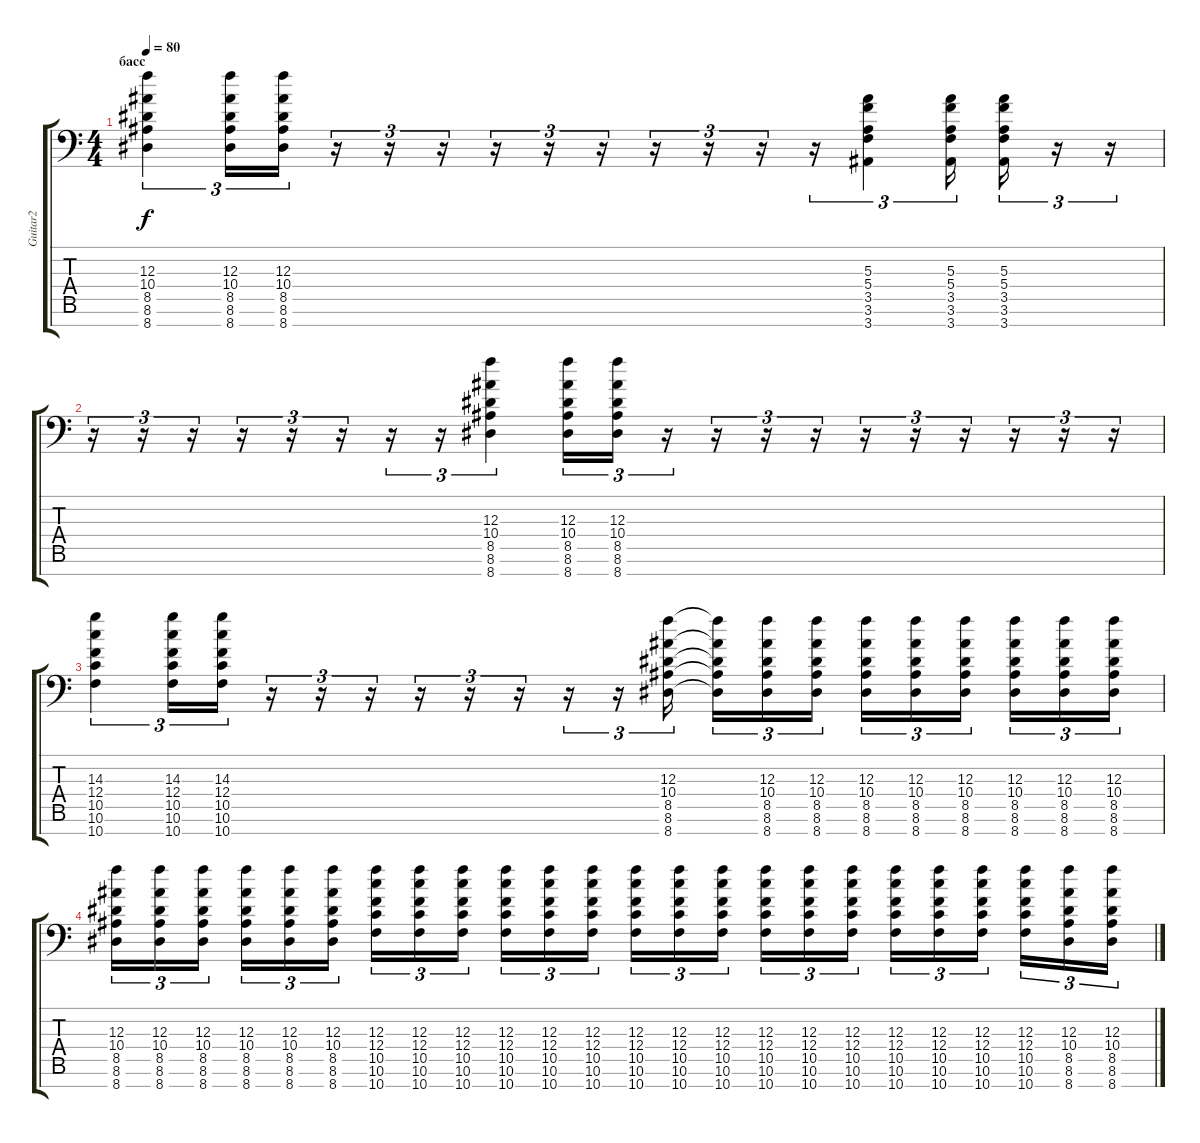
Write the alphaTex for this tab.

\track ("Guitar2" "Guitar2") {instrument distortionguitar}
\staff {score tabs}
\tuning (D4 A3 F3 C3 G2 D2 G1) {hide}
\ts (4 4)
\section ("" "басс")
\tempo 80
\clef f4
\ks c
(12.3 10.4 8.5 8.6 8.7).4{tu (3 2) dy f} (12.3 10.4 8.5 8.6 8.7).16{tu (3 2)} (12.3 10.4 8.5 8.6 8.7).16{tu (3 2)} r.16{tu (3 2)} r.16{tu (3 2)} r.16{tu (3 2)} r.16{tu (3 2)} r.16{tu (3 2)} r.16{tu (3 2)} r.16{tu (3 2)} r.16{tu (3 2)} r.16{tu (3 2)} r.16{tu (3 2)} (5.3 5.4 3.5 3.6 3.7).4{tu (3 2)} (5.3 5.4 3.5 3.6 3.7).16{tu (3 2)} (5.3 5.4 3.5 3.6 3.7).16{tu (3 2)} r.16{tu (3 2)} r.16{tu (3 2)} |
r.16{tu (3 2)} r.16{tu (3 2)} r.16{tu (3 2)} r.16{tu (3 2)} r.16{tu (3 2)} r.16{tu (3 2)} r.16{tu (3 2)} r.16{tu (3 2)} (12.3 10.4 8.5 8.6 8.7).4{tu (3 2)} (12.3 10.4 8.5 8.6 8.7).16{tu (3 2)} (12.3 10.4 8.5 8.6 8.7).16{tu (3 2)} r.16{tu (3 2)} r.16{tu (3 2)} r.16{tu (3 2)} r.16{tu (3 2)} r.16{tu (3 2)} r.16{tu (3 2)} r.16{tu (3 2)} r.16{tu (3 2)} r.16{tu (3 2)} r.16{tu (3 2)} |
(14.3 12.4 10.5 10.6 10.7).4{tu (3 2)} (14.3 12.4 10.5 10.6 10.7).16{tu (3 2)} (14.3 12.4 10.5 10.6 10.7).16{tu (3 2)} r.16{tu (3 2)} r.16{tu (3 2)} r.16{tu (3 2)} r.16{tu (3 2)} r.16{tu (3 2)} r.16{tu (3 2)} r.16{tu (3 2)} r.16{tu (3 2)} (12.3 10.4 8.5 8.6 8.7).16{tu (3 2) beam splitsecondary} (12.3{t} 10.4{t} 8.5{t} 8.6{t} 8.7{t}).16{tu (3 2)} (12.3 10.4 8.5 8.6 8.7).16{tu (3 2)} (12.3 10.4 8.5 8.6 8.7).16{tu (3 2)} (12.3 10.4 8.5 8.6 8.7).16{tu (3 2)} (12.3 10.4 8.5 8.6 8.7).16{tu (3 2)} (12.3 10.4 8.5 8.6 8.7).16{tu (3 2) beam splitsecondary} (12.3 10.4 8.5 8.6 8.7).16{tu (3 2)} (12.3 10.4 8.5 8.6 8.7).16{tu (3 2)} (12.3 10.4 8.5 8.6 8.7).16{tu (3 2)} |
(12.3 10.4 8.5 8.6 8.7).16{tu (3 2)} (12.3 10.4 8.5 8.6 8.7).16{tu (3 2)} (12.3 10.4 8.5 8.6 8.7).16{tu (3 2) beam splitsecondary} (12.3 10.4 8.5 8.6 8.7).16{tu (3 2)} (12.3 10.4 8.5 8.6 8.7).16{tu (3 2)} (12.3 10.4 8.5 8.6 8.7).16{tu (3 2)} (12.3 12.4 10.5 10.6 10.7).16{tu (3 2)} (12.3 12.4 10.5 10.6 10.7).16{tu (3 2)} (12.3 12.4 10.5 10.6 10.7).16{tu (3 2) beam splitsecondary} (12.3 12.4 10.5 10.6 10.7).16{tu (3 2)} (12.3 12.4 10.5 10.6 10.7).16{tu (3 2)} (12.3 12.4 10.5 10.6 10.7).16{tu (3 2)} (12.3 12.4 10.5 10.6 10.7).16{tu (3 2)} (12.3 12.4 10.5 10.6 10.7).16{tu (3 2)} (12.3 12.4 10.5 10.6 10.7).16{tu (3 2) beam splitsecondary} (12.3 12.4 10.5 10.6 10.7).16{tu (3 2)} (12.3 12.4 10.5 10.6 10.7).16{tu (3 2)} (12.3 12.4 10.5 10.6 10.7).16{tu (3 2)} (12.3 12.4 10.5 10.6 10.7).16{tu (3 2)} (12.3 12.4 10.5 10.6 10.7).16{tu (3 2)} (12.3 12.4 10.5 10.6 10.7).16{tu (3 2) beam splitsecondary} (12.3 12.4 10.5 10.6 10.7).16{tu (3 2)} (12.3 10.4 8.5 8.6 8.7).16{tu (3 2)} (12.3 10.4 8.5 8.6 8.7).16{tu (3 2)}
